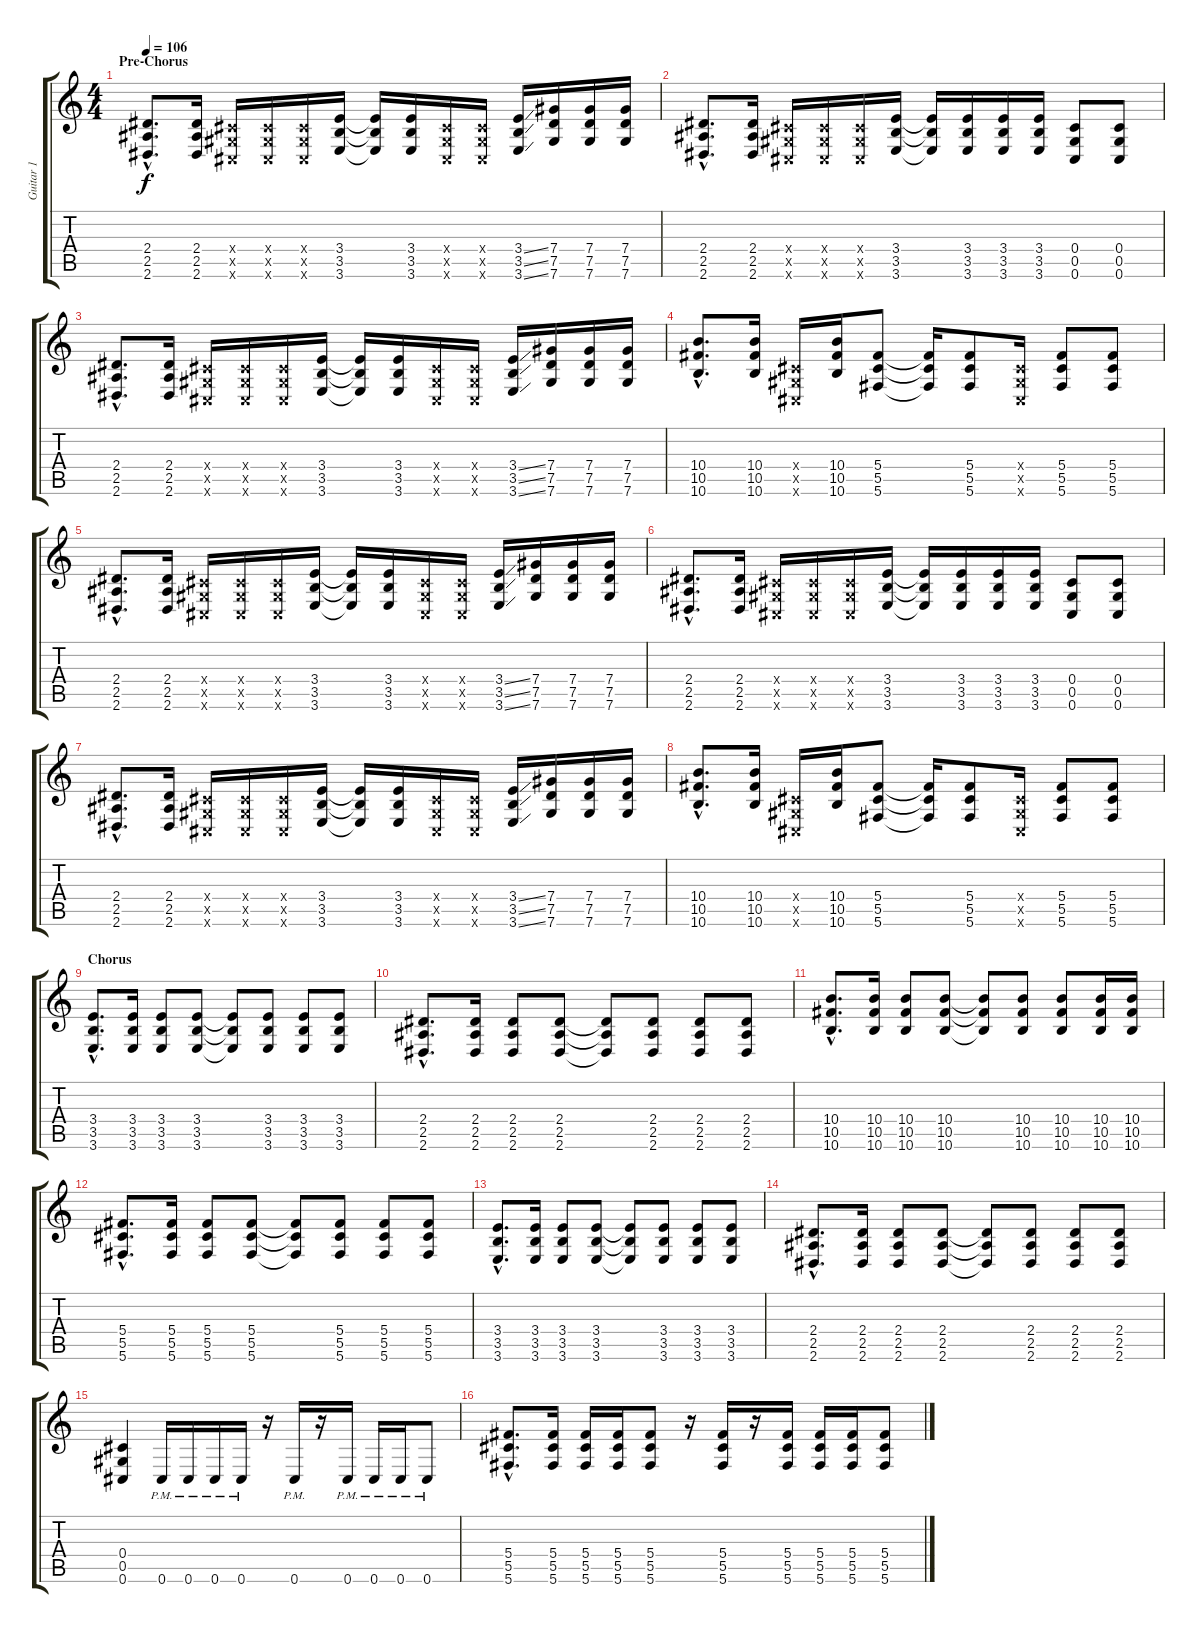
\track ("Guitar 1" "Guitar 1") {instrument distortionguitar}
\staff {score tabs}
\tuning (Eb4 Bb3 Gb3 Db3 Ab2 Db2) {hide}
\ts (4 4)
\section ("" "Pre-Chorus")
\tempo 106
\clef g2
\ks c
(2.4{hac} 2.5{hac} 2.6{hac}).8{d dy f} (2.4 2.5 2.6).16 (0.4{x} 0.5{x} 0.6{x}).16 (0.4{x} 0.5{x} 0.6{x}).16 (0.4{x} 0.5{x} 0.6{x}).16 (3.4 3.5 3.6).16 (3.4{t} 3.5{t} 3.6{t}).16 (3.4 3.5 3.6).16 (0.4{x} 0.5{x} 0.6{x}).16 (0.4{x} 0.5{x} 0.6{x}).16 (3.4{ss} 3.5{ss} 3.6{ss}).16 (7.4 7.5 7.6).16 (7.4 7.5 7.6).16 (7.4 7.5 7.6).16 |
(2.4{hac} 2.5{hac} 2.6{hac}).8{d} (2.4 2.5 2.6).16 (0.4{x} 0.5{x} 0.6{x}).16 (0.4{x} 0.5{x} 0.6{x}).16 (0.4{x} 0.5{x} 0.6{x}).16 (3.4 3.5 3.6).16 (3.4{t} 3.5{t} 3.6{t}).16 (3.4 3.5 3.6).16 (3.4 3.5 3.6).16 (3.4 3.5 3.6).16 (0.4 0.5 0.6).8 (0.4 0.5 0.6).8 |
(2.4{hac} 2.5{hac} 2.6{hac}).8{d} (2.4 2.5 2.6).16 (0.4{x} 0.5{x} 0.6{x}).16 (0.4{x} 0.5{x} 0.6{x}).16 (0.4{x} 0.5{x} 0.6{x}).16 (3.4 3.5 3.6).16 (3.4{t} 3.5{t} 3.6{t}).16 (3.4 3.5 3.6).16 (0.4{x} 0.5{x} 0.6{x}).16 (0.4{x} 0.5{x} 0.6{x}).16 (3.4{ss} 3.5{ss} 3.6{ss}).16 (7.4 7.5 7.6).16 (7.4 7.5 7.6).16 (7.4 7.5 7.6).16 |
(10.4{hac} 10.5{hac} 10.6{hac}).8{d} (10.4 10.5 10.6).16 (0.4{x} 0.5{x} 0.6{x}).16 (10.4 10.5 10.6).16 (5.4 5.5 5.6).8 (5.4{t} 5.5{t} 5.6{t}).16 (5.4 5.5 5.6).8 (0.4{x} 0.5{x} 0.6{x}).16 (5.4 5.5 5.6).8 (5.4 5.5 5.6).8 |
(2.4{hac} 2.5{hac} 2.6{hac}).8{d} (2.4 2.5 2.6).16 (0.4{x} 0.5{x} 0.6{x}).16 (0.4{x} 0.5{x} 0.6{x}).16 (0.4{x} 0.5{x} 0.6{x}).16 (3.4 3.5 3.6).16 (3.4{t} 3.5{t} 3.6{t}).16 (3.4 3.5 3.6).16 (0.4{x} 0.5{x} 0.6{x}).16 (0.4{x} 0.5{x} 0.6{x}).16 (3.4{ss} 3.5{ss} 3.6{ss}).16 (7.4 7.5 7.6).16 (7.4 7.5 7.6).16 (7.4 7.5 7.6).16 |
(2.4{hac} 2.5{hac} 2.6{hac}).8{d} (2.4 2.5 2.6).16 (0.4{x} 0.5{x} 0.6{x}).16 (0.4{x} 0.5{x} 0.6{x}).16 (0.4{x} 0.5{x} 0.6{x}).16 (3.4 3.5 3.6).16 (3.4{t} 3.5{t} 3.6{t}).16 (3.4 3.5 3.6).16 (3.4 3.5 3.6).16 (3.4 3.5 3.6).16 (0.4 0.5 0.6).8 (0.4 0.5 0.6).8 |
(2.4{hac} 2.5{hac} 2.6{hac}).8{d} (2.4 2.5 2.6).16 (0.4{x} 0.5{x} 0.6{x}).16 (0.4{x} 0.5{x} 0.6{x}).16 (0.4{x} 0.5{x} 0.6{x}).16 (3.4 3.5 3.6).16 (3.4{t} 3.5{t} 3.6{t}).16 (3.4 3.5 3.6).16 (0.4{x} 0.5{x} 0.6{x}).16 (0.4{x} 0.5{x} 0.6{x}).16 (3.4{ss} 3.5{ss} 3.6{ss}).16 (7.4 7.5 7.6).16 (7.4 7.5 7.6).16 (7.4 7.5 7.6).16 |
(10.4{hac} 10.5{hac} 10.6{hac}).8{d} (10.4 10.5 10.6).16 (0.4{x} 0.5{x} 0.6{x}).16 (10.4 10.5 10.6).16 (5.4 5.5 5.6).8 (5.4{t} 5.5{t} 5.6{t}).16 (5.4 5.5 5.6).8 (0.4{x} 0.5{x} 0.6{x}).16 (5.4 5.5 5.6).8 (5.4 5.5 5.6).8 |
\section ("" "Chorus")
(3.4{hac} 3.5{hac} 3.6{hac}).8{d} (3.4 3.5 3.6).16 (3.4 3.5 3.6).8 (3.4 3.5 3.6).8 (3.4{t} 3.5{t} 3.6{t}).8 (3.4 3.5 3.6).8 (3.4 3.5 3.6).8 (3.4 3.5 3.6).8 |
(2.4{hac} 2.5{hac} 2.6{hac}).8{d} (2.4 2.5 2.6).16 (2.4 2.5 2.6).8 (2.4 2.5 2.6).8 (2.4{t} 2.5{t} 2.6{t}).8 (2.4 2.5 2.6).8 (2.4 2.5 2.6).8 (2.4 2.5 2.6).8 |
(10.4{hac} 10.5{hac} 10.6{hac}).8{d} (10.4 10.5 10.6).16 (10.4 10.5 10.6).8 (10.4 10.5 10.6).8 (10.4{t} 10.5{t} 10.6{t}).8 (10.4 10.5 10.6).8 (10.4 10.5 10.6).8 (10.4 10.5 10.6).16 (10.4 10.5 10.6).16 |
(5.4{hac} 5.5{hac} 5.6{hac}).8{d} (5.4 5.5 5.6).16 (5.4 5.5 5.6).8 (5.4 5.5 5.6).8 (5.4{t} 5.5{t} 5.6{t}).8 (5.4 5.5 5.6).8 (5.4 5.5 5.6).8 (5.4 5.5 5.6).8 |
(3.4{hac} 3.5{hac} 3.6{hac}).8{d} (3.4 3.5 3.6).16 (3.4 3.5 3.6).8 (3.4 3.5 3.6).8 (3.4{t} 3.5{t} 3.6{t}).8 (3.4 3.5 3.6).8 (3.4 3.5 3.6).8 (3.4 3.5 3.6).8 |
(2.4{hac} 2.5{hac} 2.6{hac}).8{d} (2.4 2.5 2.6).16 (2.4 2.5 2.6).8 (2.4 2.5 2.6).8 (2.4{t} 2.5{t} 2.6{t}).8 (2.4 2.5 2.6).8 (2.4 2.5 2.6).8 (2.4 2.5 2.6).8 |
(0.4 0.5 0.6).4 0.6{pm}.16 0.6{pm}.16 0.6{pm}.16 0.6{pm}.16 r.16 0.6{pm}.16 r.16 0.6{pm}.16 0.6{pm}.16 0.6{pm}.16 0.6{pm}.8 |
(5.4{hac} 5.5{hac} 5.6{hac}).8{d} (5.4 5.5 5.6).16 (5.4 5.5 5.6).16 (5.4 5.5 5.6).16 (5.4 5.5 5.6).8 r.16 (5.4 5.5 5.6).16 r.16 (5.4 5.5 5.6).16 (5.4 5.5 5.6).16 (5.4 5.5 5.6).16 (5.4 5.5 5.6).8
